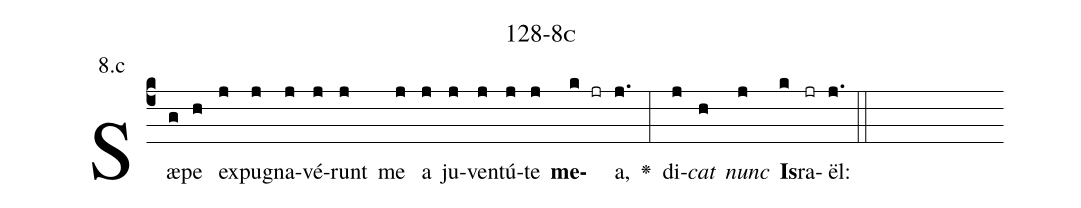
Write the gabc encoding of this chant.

name: 128-8c;
annotation: 8.c;
%%
(c4)Sæ(g)pe(h) ex(j)pu(j)gna(j)vé(j)runt(j) me(j) a(j) ju(j)ven(j)tú(j)te(j) <b>me</b>(k jr)a,(j.) <v>\greheightstar</v>(:) di(j)<i>cat</i>(h) <i>nunc</i>(j) <b>Is</b>(k)ra(jr)ël:(j.) (::)


%E(j) u(j) o(h) u(j) a(k) e.(j.) (::)
